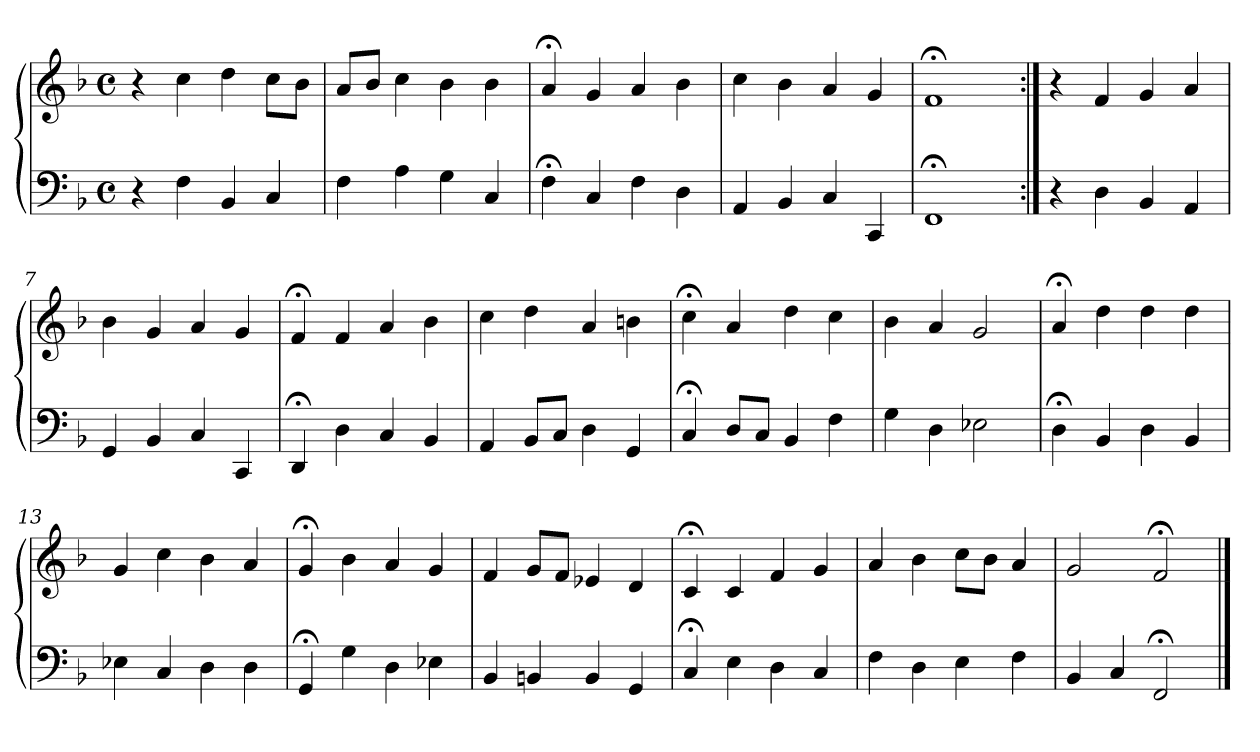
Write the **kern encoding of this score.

**kern	**kern
*part1	*part1
*staff2	*staff1
*clefF4	*clefG2
*k[b-]	*k[b-]
*M4/4	*M4/4
*met(c)	*met(c)
=1	=1
4r	4r
4F	4cc
4BB-	4dd
4C	8ccL
.	8b-J
=2	=2
4F	8aL
.	8b-J
4A	4cc
4G	4b-
4C	4b-
=3	=3
4F;<	4a;<
4C	4g
4F	4a
4D	4b-
=4	=4
4AA	4cc
4BB-	4b-
4C	4a
4CC	4g
=5	=5
1FF;<	1f;<
=6:|!	=6:|!
4r	4r
4D	4f
4BB-	4g
4AA	4a
=7	=7
4GG	4b-
4BB-	4g
4C	4a
4CC	4g
!!LO:LB:g=z
=8	=8
4DD;<	4f;<
4D	4f
4C	4a
4BB-	4b-
=9	=9
4AA	4cc
8BB-L	4dd
8CJ	.
4D	4a
4GG	4bn
=10	=10
4C;<	4cc;<
8DL	4a
8CJ	.
4BB-	4dd
4F	4cc
=11	=11
4G	4b-
4D	4a
2E-X	2g
=12	=12
4D;<	4a;<
4BB-	4dd
4D	4dd
4BB-	4dd
=13	=13
4E-X	4g
4C	4cc
4D	4b-
4D	4a
=14	=14
4GG;<	4g;<
4G	4b-
4D	4a
4E-X	4g
!!LO:LB:g=z
=15	=15
4BB-	4f
4BBn	8gL
.	8fJ
4BB	4e-X
4GG	4d
=16	=16
4C;<	4c;<
4E	4c
4D	4f
4C	4g
=17	=17
4F	4a
4D	4b-
4E	8ccL
.	8b-J
4F	4a
=18	=18
4BB-	2g
4C	.
2FF;<	2f;<
==	==
*-	*-
